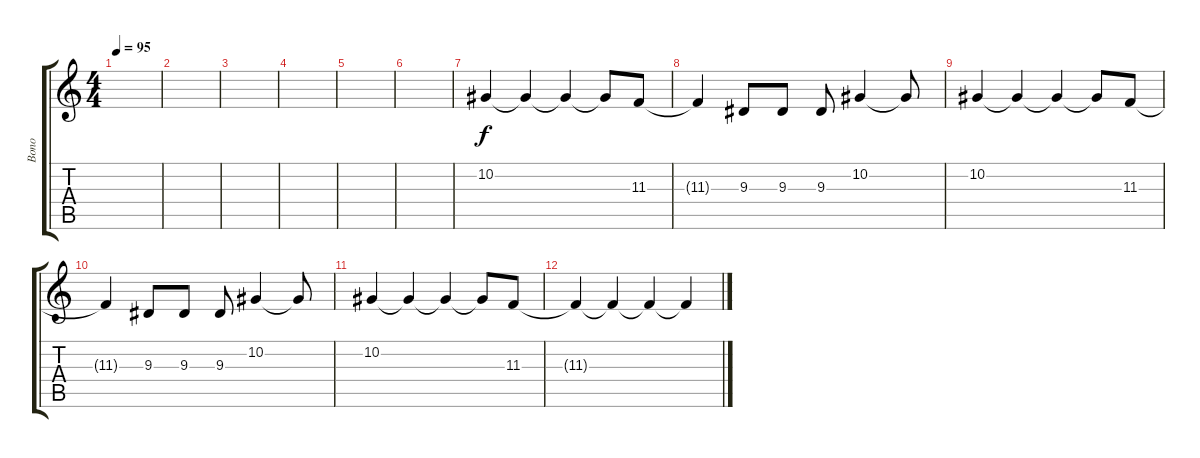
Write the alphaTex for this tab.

\track ("Bono" "Bono") {instrument electricgrandpiano}
\staff {score tabs}
\tuning (Eb4 Bb3 Gb3 Db3 Ab2 Eb2) {hide}
\ts (4 4)
\tempo 95
\clef g2
\ks c
|
|
|
|
|
|
10.2.4 10.2{t}.4 10.2{t}.4 10.2{t}.8 11.3.8 |
11.3{t}.4 9.3.8 9.3.8 9.3.8 10.2.4 10.2{t}.8 |
10.2.4 10.2{t}.4 10.2{t}.4 10.2{t}.8 11.3.8 |
11.3{t}.4 9.3.8 9.3.8 9.3.8 10.2.4 10.2{t}.8 |
10.2.4 10.2{t}.4 10.2{t}.4 10.2{t}.8 11.3.8 |
11.3{t}.4 11.3{t}.4 11.3{t}.4 11.3{t}.4
